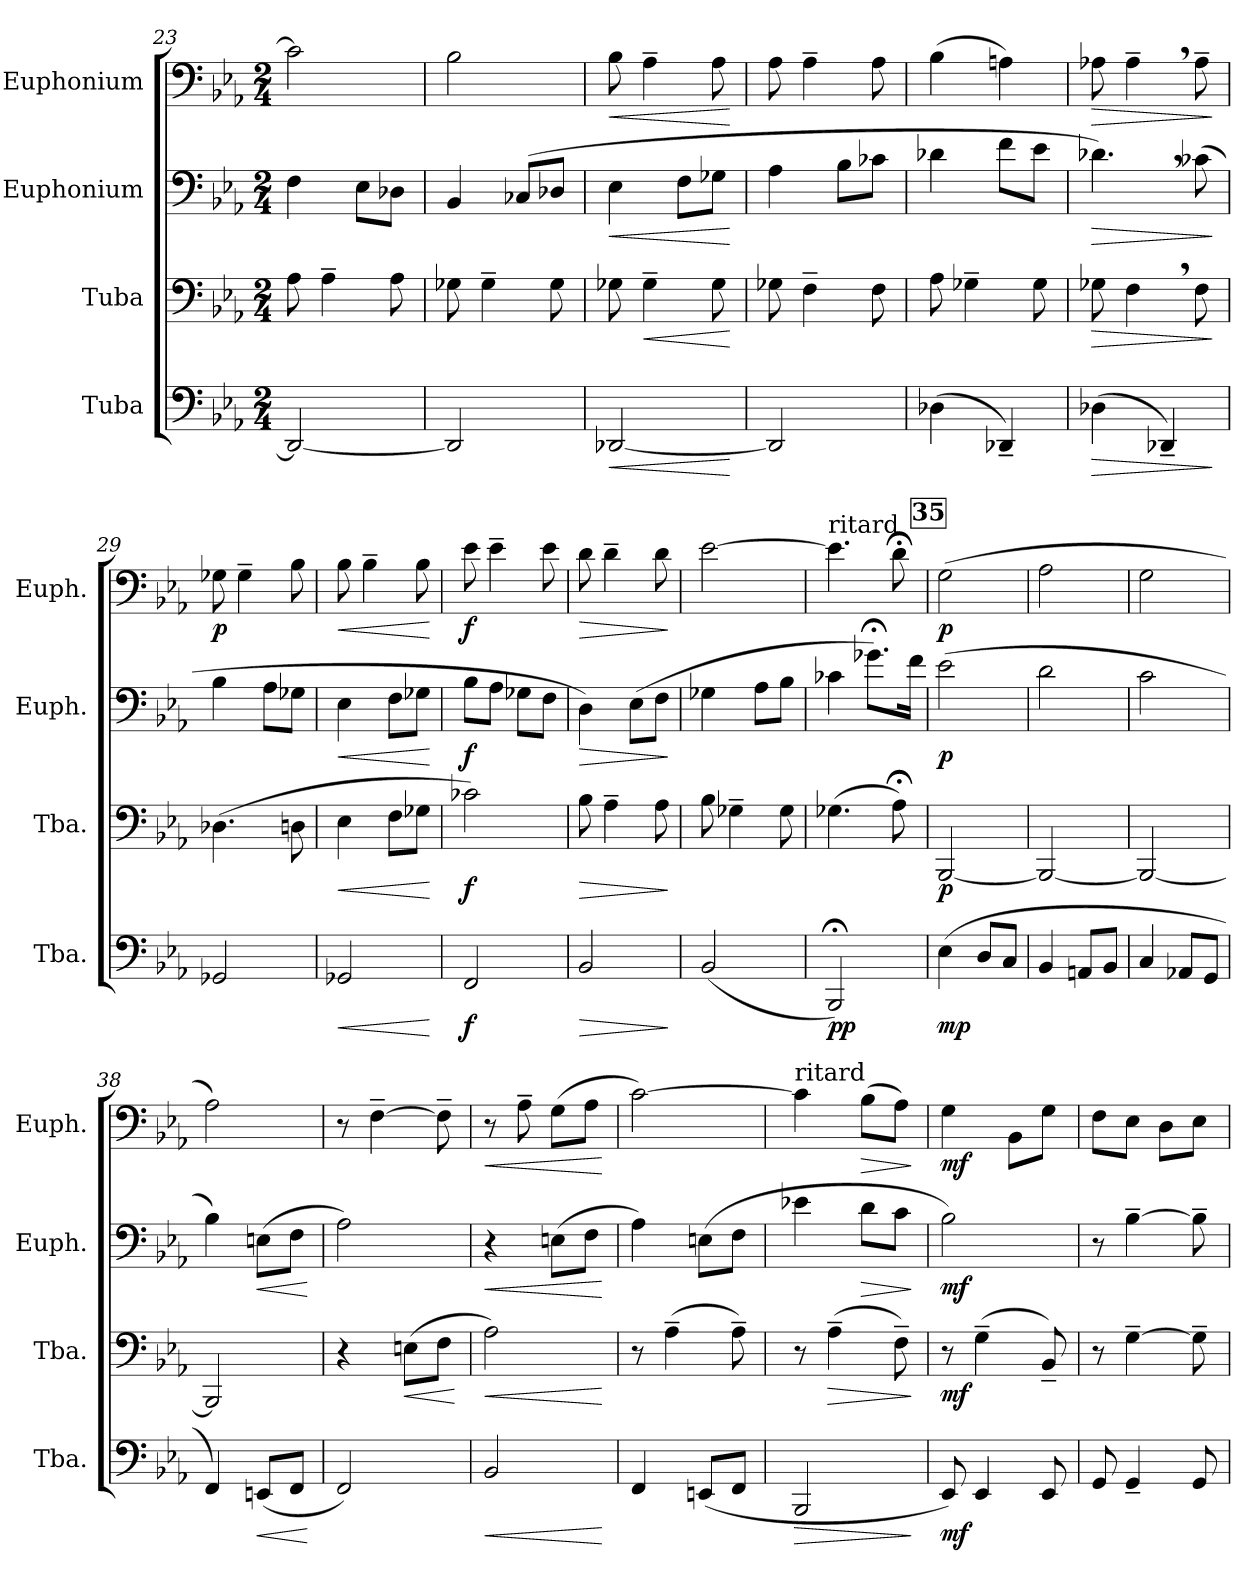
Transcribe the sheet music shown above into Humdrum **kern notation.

**kern	**dynam	**kern	**dynam	**kern	**dynam	**kern	**dynam
*part4	*part4	*part3	*part3	*part2	*part2	*part1	*part1
*staff4	*staff4	*staff3	*staff3	*staff2	*staff2	*staff1	*staff1
*I"Tuba	*	*I"Tuba	*	*I"Euphonium	*	*I"Euphonium	*
*I'Tba.	*	*I'Tba.	*	*I'Euph.	*	*I'Euph.	*
*clefF4	*	*clefF4	*	*clefF4	*	*clefF4	*
*k[b-e-a-]	*	*k[b-e-a-]	*	*k[b-e-a-]	*	*k[b-e-a-]	*
*M2/4	*	*M2/4	*	*M2/4	*	*M2/4	*
=23	=23	=23	=23	=23	=23	=23	=23
2DD-/_	.	8A-\	.	4F\	.	2c-\]	.
.	.	4A-~\	.	.	.	.	.
.	.	.	.	8E-\L	.	.	.
.	.	8A-\	.	8D-X\J	.	.	.
=24	=24	=24	=24	=24	=24	=24	=24
2DD-/]	.	8G-X\	.	4BB-/	.	2B-\	.
.	.	4G-~\	.	.	.	.	.
.	.	.	.	(>8C-X/L	.	.	.
.	.	8G-\	.	8D-X/J	.	.	.
=25	=25	=25	=25	=25	=25	=25	=25
!	!LO:HP:b	!	!	!	!LO:HP:b	!	!LO:HP:b
[2DD-X/	<	8G-X\	.	4E-\	<	8B-\	<
!	!	!	!LO:HP:b	!	!	!	!
.	.	4G-~\	<	.	.	4A-~\	.
.	.	.	.	8F\L	.	.	.
.	.	8G-\	.	8G-X\J	.	8A-\	.
.	[	.	[	.	[	.	[
!!LO:LB:g=z
=26	=26	=26	=26	=26	=26	=26	=26
2DD-/]	.	8G-X\	.	4A-\	.	8A-\	.
.	.	4F~\	.	.	.	4A-~\	.
.	.	.	.	8B-\L	.	.	.
.	.	8F\	.	8c-X\J	.	8A-\	.
=27	=27	=27	=27	=27	=27	=27	=27
(>4D-X\	.	8A-\	.	4d-X\	.	(>4B-\	.
.	.	4G-X~\	.	.	.	.	.
4DD-X~/)	.	.	.	8f\L	.	4An\)	.
.	.	8G-\	.	8e-\J	.	.	.
=28	=28	=28	=28	=28	=28	=28	=28
!	!LO:HP:b	!	!LO:HP:b	!	!LO:HP:b	!	!LO:HP:b
(>4D-X\	>	8G-X\	>	4.d-X,\)	>	8A-X\	>
.	.	4F,\	.	.	.	4A-~,\	.
4DD-X~/)	.	.	.	.	.	.	.
.	.	8F\	.	(>8c-X\	.	8A-~\	.
.	]	.	]	.	]	.	]
=29	=29	=29	=29	=29	=29	=29	=29
!	!	!	!	!	!	!	!LO:DY:b
2GG-X/	.	(>4.D-X\	.	4B-\	.	8G-X\	p
.	.	.	.	.	.	4G-~\	.
.	.	.	.	8A-\L	.	.	.
.	.	8Dn\	.	8G-X\J	.	8B-\	.
=30	=30	=30	=30	=30	=30	=30	=30
!	!LO:HP:b	!	!LO:HP:b	!	!LO:HP:b	!	!LO:HP:b
2GG-X/	<	4E-\	<	4E-\	<	8B-\	<
.	.	.	.	.	.	4B-~\	.
.	.	8F\L	.	8F\L	.	.	.
.	.	8G-X\J	.	8G-X\J	.	8B-\	.
.	[	.	[	.	[	.	[
=31	=31	=31	=31	=31	=31	=31	=31
!	!LO:DY:b	!	!LO:DY:b	!	!LO:DY:b	!	!LO:DY:b
2FF/	f	2c-X\)	f	8B-\L	f	8e-\	f
.	.	.	.	8A-\J	.	4e-~\	.
.	.	.	.	8G-X\L	.	.	.
.	.	.	.	8F\J	.	8e-\	.
=32	=32	=32	=32	=32	=32	=32	=32
!	!LO:HP:b	!	!LO:HP:b	!	!LO:HP:b	!	!LO:HP:b
2BB-/	>	8B-\	>	4D\)	>	8d\	>
.	.	4A-~\	.	.	.	4d~\	.
.	.	.	.	(>8E-\L	.	.	.
.	.	8A-\	.	8F\J	.	8d\	.
.	]	.	]	.	]	.	]
=33	=33	=33	=33	=33	=33	=33	=33
(<2BB-/	.	8B-\	.	4G-X\	.	[2e-\	.
.	.	4G-X~\	.	.	.	.	.
.	.	.	.	8A-\L	.	.	.
.	.	8G-\	.	8B-\J	.	.	.
!!LO:PB:g=z
=34	=34	=34	=34	=34	=34	=34	=34
!	!	!	!	!	!	!LO:TX:a:t=ritard	!
!	!LO:DY:b	!	!	!	!	!	!
2BBB-;</)	pp	(>4.G-X\	.	4c-X\	.	4.e-\]	.
.	.	.	.	8.g-X;<\L)	.	.	.
.	.	8A-;<\)	.	.	.	8d;<\	.
.	.	.	.	16f\Jk	.	.	.
!!LO:REH:place=s1:a:B:fs=14:t=35
=35	=35	=35	=35	=35	=35	=35	=35
!	!LO:DY:b	!	!LO:DY:b	!	!LO:DY:b	!	!LO:DY:b
(>4E-\	mp	[2BBB-/	p	(>2e-\	p	(>2G\	p
8D/L	.	.	.	.	.	.	.
8C/J	.	.	.	.	.	.	.
=36	=36	=36	=36	=36	=36	=36	=36
4BB-/	.	2BBB-/_	.	2d\	.	2A-\	.
8AAn/L	.	.	.	.	.	.	.
8BB-/J	.	.	.	.	.	.	.
=37	=37	=37	=37	=37	=37	=37	=37
4C/	.	2BBB-/_	.	2c\	.	2G\	.
8AA-X/L	.	.	.	.	.	.	.
8GG/J	.	.	.	.	.	.	.
=38	=38	=38	=38	=38	=38	=38	=38
4FF/)	.	2BBB-/]	.	4B-\)	.	2A-\)	.
!	!LO:HP:b	!	!	!	!LO:HP:b	!	!
(<8EEn/L	<	.	.	(>8En\L	<	.	.
8FF/J	.	.	.	8F\J	.	.	.
.	[	.	.	.	[	.	.
=39	=39	=39	=39	=39	=39	=39	=39
2FF/)	.	4r	.	2A-\)	.	8r	.
.	.	.	.	.	.	[4F~\	.
!	!	!	!LO:HP:b	!	!	!	!
.	.	(>8En\L	<	.	.	.	.
.	.	8F\J	.	.	.	8F~\]	.
.	.	.	[	.	.	.	.
=40	=40	=40	=40	=40	=40	=40	=40
!	!LO:HP:b	!	!LO:HP:b	!	!LO:HP:b	!	!LO:HP:b
2BB-/	<	2A-\)	<	4r	<	8r	<
.	.	.	.	.	.	8A-~\	.
.	.	.	.	(>8En\L	.	(>8G\L	.
.	.	.	.	8F\J	.	8A-\J	.
.	[	.	[	.	[	.	[
=41	=41	=41	=41	=41	=41	=41	=41
4FF/	.	8r	.	4A-\)	.	[2c\)	.
.	.	(>4A-~\	.	.	.	.	.
(>8EEn/L	.	.	.	(>8En\L	.	.	.
8FF/J	.	8A-~\)	.	8F\J	.	.	.
=42	=42	=42	=42	=42	=42	=42	=42
!	!	!	!	!	!	!LO:TX:a:t=ritard	!
!	!LO:HP:b	!	!	!	!	!	!
2BBB-/	>	8r	.	4e-X\	.	4c\]	.
!	!	!	!LO:HP:b	!	!	!	!
.	.	(>4A-~\	>	.	.	.	.
!	!	!	!	!	!LO:HP:b	!	!LO:HP:b
.	.	.	.	8d\L	>	(>8B-\L	>
.	.	8F~\)	.	8c\J	.	8A-\J)	.
.	]	.	]	.	]	.	]
!!LO:LB:g=z
=43	=43	=43	=43	=43	=43	=43	=43
!	!LO:DY:b	!	!LO:DY:b	!	!LO:DY:b	!	!LO:DY:b
8EE-/)	mf	8r	mf	2B-\)	mf	4G\	mf
4EE-/	.	(>4G~\	.	.	.	.	.
.	.	.	.	.	.	8BB-\L	.
8EE-/	.	8BB-~/)	.	.	.	8G\J	.
=44	=44	=44	=44	=44	=44	=44	=44
8GG/	.	8r	.	8r	.	8F\L	.
4GG~/	.	[4G~\	.	[4B-~\	.	8E-\J	.
.	.	.	.	.	.	8D\L	.
8GG/	.	8G~\]	.	8B-~\]	.	8E-\J	.
=	=	=	=	=	=	=	=
*-	*-	*-	*-	*-	*-	*-	*-
